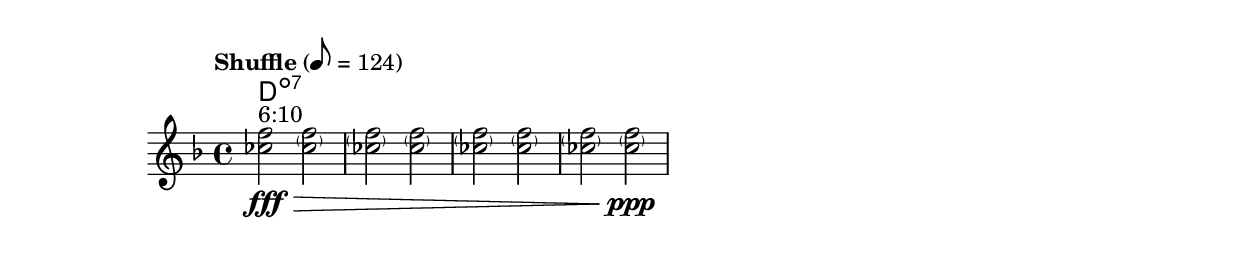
\version "2.22.0"

harmonies = \chordmode {
  \set majorSevenSymbol = \markup { maj7 }
  \set noChordSymbol = ""

  d1:dim7 r r r
}

rhythms = \relative c' {
  \key d \minor
  \time 4/4
  \tempo \markup {
    Shuffle
  } 8 = 124

  <ces' f>2^\markup{ "6:10" }\>\fff
  
  \parenthesize
  <ces f>2
  \parenthesize
  <ces f>2
  \parenthesize
  <ces f>2
  
  \parenthesize
  <ces f>2
  \parenthesize
  <ces f>2
  
  \parenthesize
  <ces f>2
  \parenthesize
  <ces f>2\ppp\!
}

<<
  \new ChordNames \harmonies
  \new Staff \rhythms
>>
